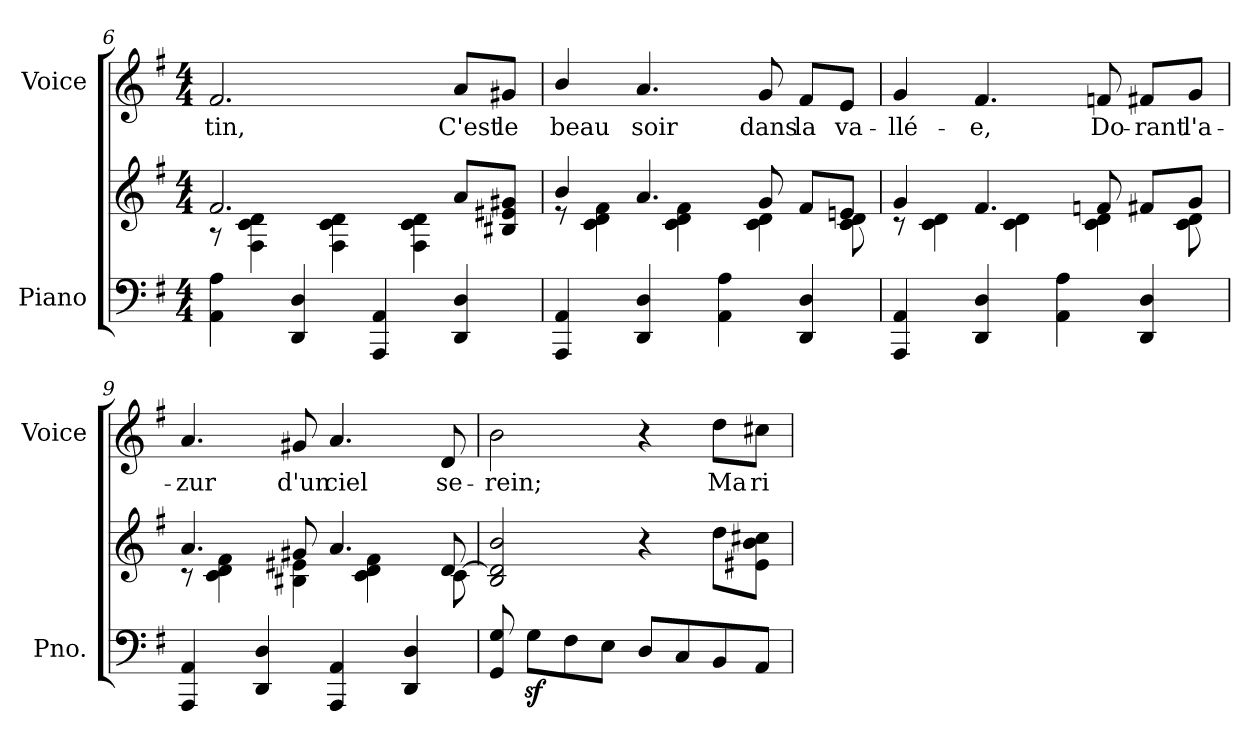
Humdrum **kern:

**kern	**kern	**kern	**text
*part2	*part2	*part1	*part1
*staff3	*staff2	*staff1	*staff1
*I"Piano	*	*I"Voice	*
*I'Pno.	*	*I'Voice	*
*clefF4	*clefG2	*clefG2	*
*k[f#]	*k[f#]	*k[f#]	*
*G:	*G:	*G:	*
*M4/4	*M4/4	*M4/4	*
=6	=6	=6	=6
*	*^	*	*
!	!	!	!	!LO:LY:b:color=#000000
4AAi\ 4Ai	2.f#i/	8r	2.f#i/	-tin,
.	.	4F#i\ 4ci 4di	.	.
4DDi/ 4Di	.	.	.	.
.	.	4F#i\ 4ci 4di	.	.
4AAAi/ 4AAi	.	.	.	.
.	.	4F#i\ 4ci 4di	.	.
!	!	!	!	!LO:LY:b:color=#000000
4DDi/ 4Di	8ai/L	.	8ai/L	C'est
!	!	!	!	!LO:LY:b:color=#000000
.	8B#Xi/ 8e#Xi 8g#XiJ	8ryy	8g#Xi/J	le
!!LO:LB:g=z
=7	=7	=7	=7	=7
!	!	!	!	!LO:LY:b:color=#000000
4AAAi/ 4AAi	4bi/	8r	4bi/	beau
.	.	4ci\ 4di 4f#i	.	.
!	!	!	!	!LO:LY:b:color=#000000
4DDi/ 4Di	4.ai/	.	4.ai/	soir
.	.	4ci\ 4di 4f#i	.	.
4AAi\ 4Ai	.	.	.	.
!	!	!	!	!LO:LY:b:color=#000000
.	8gi/	4ci\ 4di	8gi/	dans
!	!	!	!	!LO:LY:b:color=#000000
4DDi/ 4Di	8f#i/L	.	8f#i/L	la
!	!	!	!	!LO:LY:b:color=#000000
.	8eni/J	8ci\ 8di	8ei/J	va-
=8	=8	=8	=8	=8
!	!	!	!	!LO:LY:b:color=#000000
4AAAi/ 4AAi	4gi/	8r	4gi/	-llé-
.	.	4ci\ 4di	.	.
!	!	!	!	!LO:LY:b:color=#000000
4DDi/ 4Di	4.f#i/	.	4.f#i/	-e,
.	.	4ci\ 4di	.	.
4AAi\ 4Ai	.	.	.	.
!	!	!	!	!LO:LY:b:color=#000000
.	8fni/	4ci\ 4di	8fni/	Do-
!	!	!	!	!LO:LY:b:color=#000000
4DDi/ 4Di	8f#Xi/L	.	8f#Xi/L	-rant
!	!	!	!	!LO:LY:b:color=#000000
.	8gi/J	8ci\ 8di	8gi/J	l'a-
=9	=9	=9	=9	=9
!	!	!	!	!LO:LY:b:color=#000000
4AAAi/ 4AAi	4.ai/	8r	4.ai/	-zur
.	.	4ci\ 4di 4f#i	.	.
4DDi/ 4Di	.	.	.	.
!	!	!	!	!LO:LY:b:color=#000000
.	8g#Xi/	4B#Xi\ 4e#Xi	8g#Xi/	d'un
!	!	!	!	!LO:LY:b:color=#000000
4AAAi/ 4AAi	4.ai/	.	4.ai/	ciel
.	.	4ci\ 4di 4f#i	.	.
4DDi/ 4Di	.	.	.	.
!	!	!	!	!LO:LY:b:color=#000000
.	[>8di/	8ci\	8di/	se-
*	*v	*v	*	*
!!LO:PB:g=z
=10	=10	=10	=10
*	*^	*	*
!	!	!	!	!LO:LY:b:color=#000000
*	*v	*v	*	*
8GGi/ 8Gi	2Bi/ 2di] 2bi	2bi\	-rein;
8Gzi\L	.	.	.
8F#i\	.	.	.
8Ei\J	.	.	.
8Di/L	4r	4r	.
8Ci/	.	.	.
!	!	!	!LO:LY:b:color=#000000
8BBi/	8ddi\L	8ddi\L	Ma
!	!	!	!LO:LY:b:color=#000000
8AAi/J	8e#Xi\ 8bi 8cc#XiJ	8cc#Xi\J	ri-
=	=	=	=
*-	*-	*-	*-
